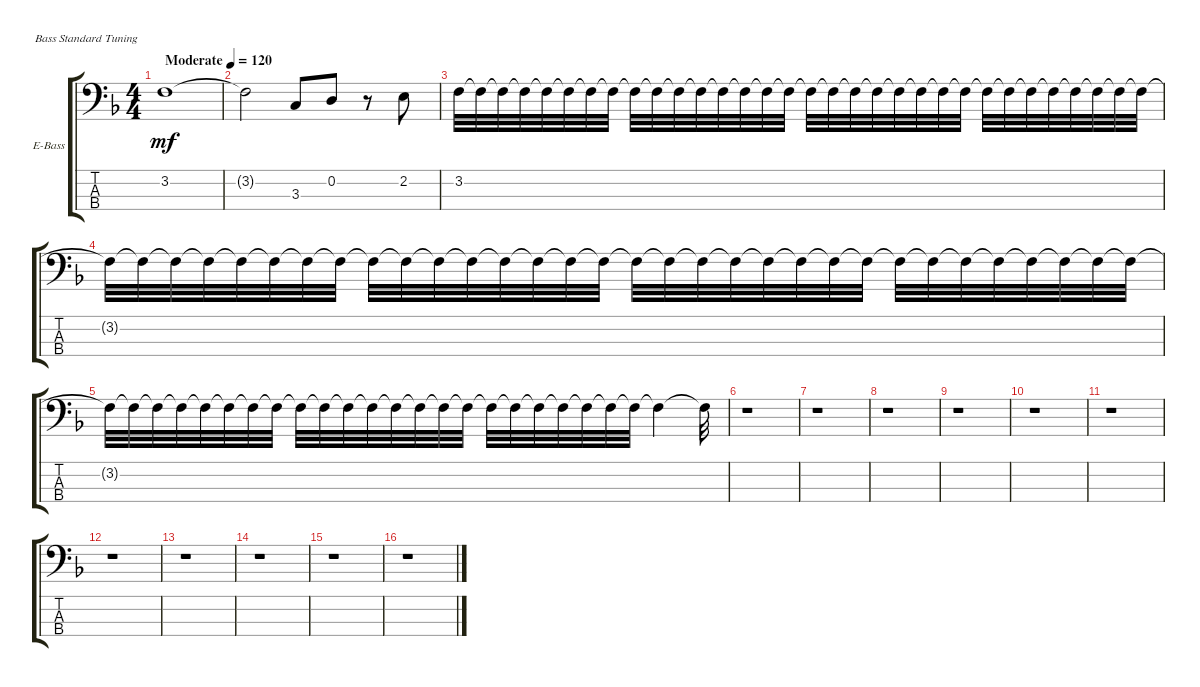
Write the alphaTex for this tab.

\bracketExtendMode groupsimilarinstruments
\firstSystemTrackNameOrientation horizontal
\otherSystemsTrackNameOrientation horizontal
\track ("Electric Bass" "E-Bass") {instrument electricbassfinger}
\staff {score tabs}
\tuning (G2 D2 A1 E1)
\ts (4 4)
\beaming (8 2 2 2 2)
\tempo (120 "Moderate")
\clef f4
\scale
0.51004
\ks f
3.2.1{dy mf instrument electricbassfinger} |
\scale
0.24498 3.2{t}.2 3.3.8 0.2.8 r.8 2.2.8 |
\scale
0.24498 3.2.32 3.2{t}.32 3.2{t}.32 3.2{t}.32 3.2{t}.32 3.2{t}.32 3.2{t}.32 3.2{t}.32 3.2{t}.32 3.2{t}.32 3.2{t}.32 3.2{t}.32 3.2{t}.32 3.2{t}.32 3.2{t}.32 3.2{t}.32 3.2{t}.32 3.2{t}.32 3.2{t}.32 3.2{t}.32 3.2{t}.32 3.2{t}.32 3.2{t}.32 3.2{t}.32 3.2{t}.32 3.2{t}.32 3.2{t}.32 3.2{t}.32 3.2{t}.32 3.2{t}.32 3.2{t}.32 3.2{t}.32 |
\scale
0.333333 3.2{t}.32 3.2{t}.32 3.2{t}.32 3.2{t}.32 3.2{t}.32 3.2{t}.32 3.2{t}.32 3.2{t}.32 3.2{t}.32 3.2{t}.32 3.2{t}.32 3.2{t}.32 3.2{t}.32 3.2{t}.32 3.2{t}.32 3.2{t}.32 3.2{t}.32 3.2{t}.32 3.2{t}.32 3.2{t}.32 3.2{t}.32 3.2{t}.32 3.2{t}.32 3.2{t}.32 3.2{t}.32 3.2{t}.32 3.2{t}.32 3.2{t}.32 3.2{t}.32 3.2{t}.32 3.2{t}.32 3.2{t}.32 |
\scale
0.333333 3.2{t}.32 3.2{t}.32 3.2{t}.32 3.2{t}.32 3.2{t}.32 3.2{t}.32 3.2{t}.32 3.2{t}.32 3.2{t}.32 3.2{t}.32 3.2{t}.32 3.2{t}.32 3.2{t}.32 3.2{t}.32 3.2{t}.32 3.2{t}.32 3.2{t}.32 3.2{t}.32 3.2{t}.32 3.2{t}.32 3.2{t}.32 3.2{t}.32 3.2{t}.32 3.2{t}.4 3.2{t}.32 |
\scale
0.333333 r.1 |
\scale
0.333333 r.1 |
\scale
0.333333 r.1 |
\scale
0.333333 r.1 |
\scale
0.333333 r.1 |
\scale
0.333333 r.1 |
\scale
0.333333 r.1 |
\scale
0.333333 r.1 |
\scale
0.333333 r.1 |
\scale
0.333333 r.1 |
\scale
0.333333 r.1
